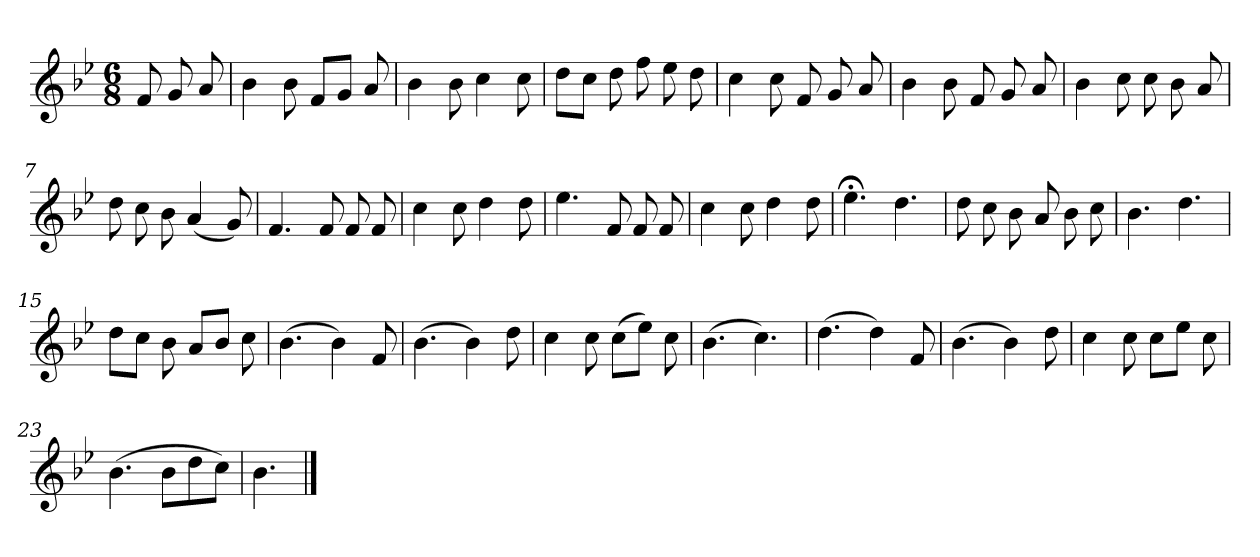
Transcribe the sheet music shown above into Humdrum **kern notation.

**kern
*part1
*staff1
*clefG2
*k[b-e-]
*g:
*M6/8
=
8f/
8g/
8a/
=1
4b-\
8b-\
8f/L
8g/J
8a/
=2
4b-\
8b-\
4cc\
8cc\
=3
8dd\L
8cc\J
8dd\
8ff\
8ee-\
8dd\
=4
4cc\
8cc\
8f/
8g/
8a/
!!LO:LB:g=z
=5
4b-\
8b-\
8f/
8g/
8a/
=6
4b-\
8cc\
8cc\
8b-\
8a/
=7
8dd\
8cc\
8b-\
(<4a/
8g/)
=8
4.f/
8f/
8f/
8f/
=9
4cc\
8cc\
4dd\
8dd\
=10
4.ee-\
8f/
8f/
8f/
!!LO:LB:g=z
=11
4cc\
8cc\
4dd\
8dd\
=12
4.ee-;<\
4.dd\
=13
8dd\
8cc\
8b-\
8a/
8b-\
8cc\
=14
4.b-\
4.dd\
=15
8dd\L
8cc\J
8b-\
8a/L
8b-/J
8cc\
=16
(>4.b-\
4b-\)
8f/
=17
(>4.b-\
4b-\)
8dd\
!!LO:LB:g=z
=18
4cc\
8cc\
(>8cc\L
8ee-\J)
8cc\
=19
(>4.b-\
4.cc\)
=20
(>4.dd\
4dd\)
8f/
=21
(>4.b-\
4b-\)
8dd\
=22
4cc\
8cc\
8cc\L
8ee-\J
8cc\
=23
(>4.b-\
8b-\L
8dd\
8cc\J)
=24
4.b-\
==
*-
